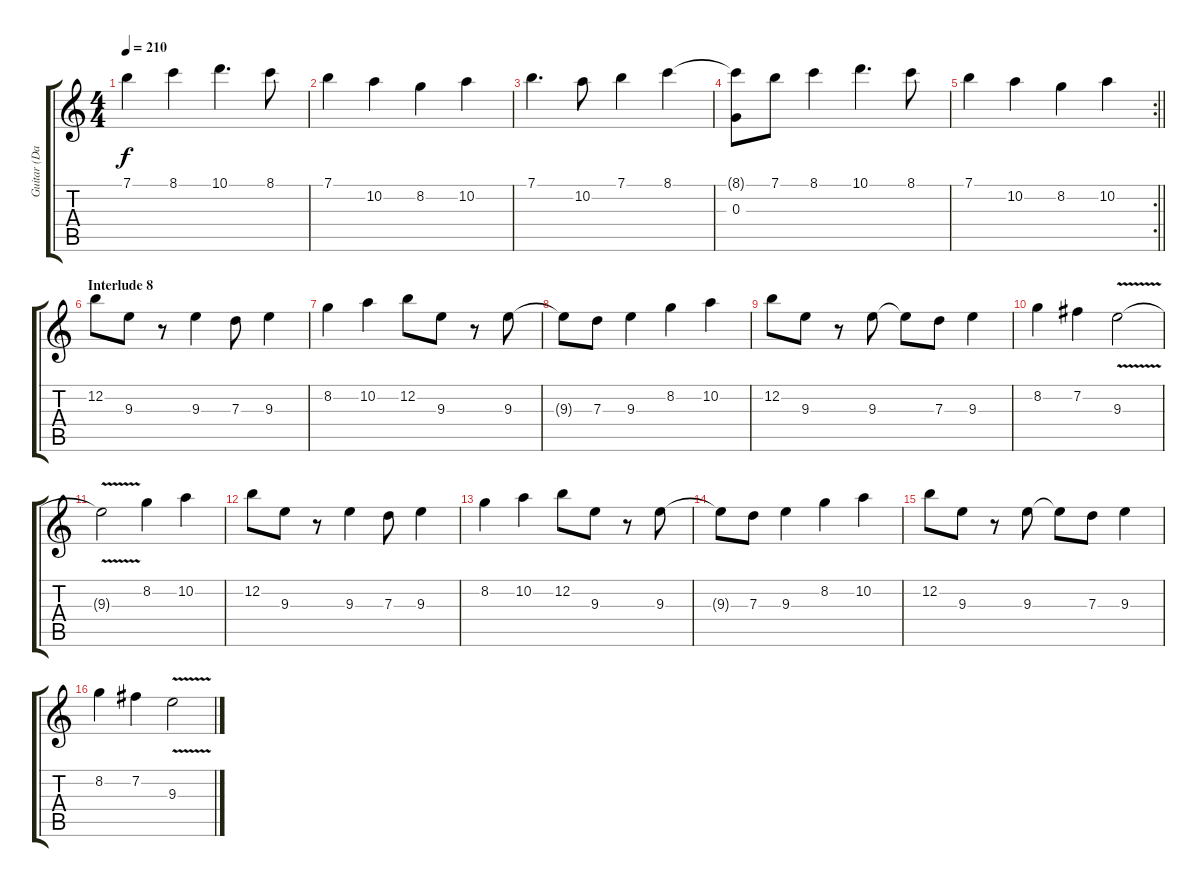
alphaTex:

\track ("Guitar (Dave Murray)" "Guitar (Da") {instrument electricguitarjazz}
\staff {score tabs}
\tuning (E4 B3 G3 D3 A2 E2) {hide}
\ts (4 4)
\tempo 210
\clef g2
\ks c
7.1.4{dy f} 8.1.4 10.1.4{d} 8.1.8 |
7.1.4 10.2.4 8.2.4 10.2.4 |
7.1.4{d} 10.2.8 7.1.4 8.1.4 |
(8.1{t} 0.3).8 7.1.8 8.1.4 10.1.4{d} 8.1.8 |
\rc 2
\barLineRight lightlight
7.1.4 10.2.4 8.2.4 10.2.4 |
\section ("" "Interlude 8")
12.2.8 9.3.8 r.8 9.3.4 7.3.8 9.3.4 |
8.2.4 10.2.4 12.2.8 9.3.8 r.8 9.3.8 |
9.3{t}.8 7.3.8 9.3.4 8.2.4 10.2.4 |
12.2.8 9.3.8 r.8 9.3.8 9.3{t}.8 7.3.8 9.3.4 |
8.2.4 7.2.4 9.3{v}.2 |
9.3{t}.2 8.2.4 10.2.4 |
12.2.8 9.3.8 r.8 9.3.4 7.3.8 9.3.4 |
8.2.4 10.2.4 12.2.8 9.3.8 r.8 9.3.8 |
9.3{t}.8 7.3.8 9.3.4 8.2.4 10.2.4 |
12.2.8 9.3.8 r.8 9.3.8 9.3{t}.8 7.3.8 9.3.4 |
8.2.4 7.2.4 9.3{v}.2
